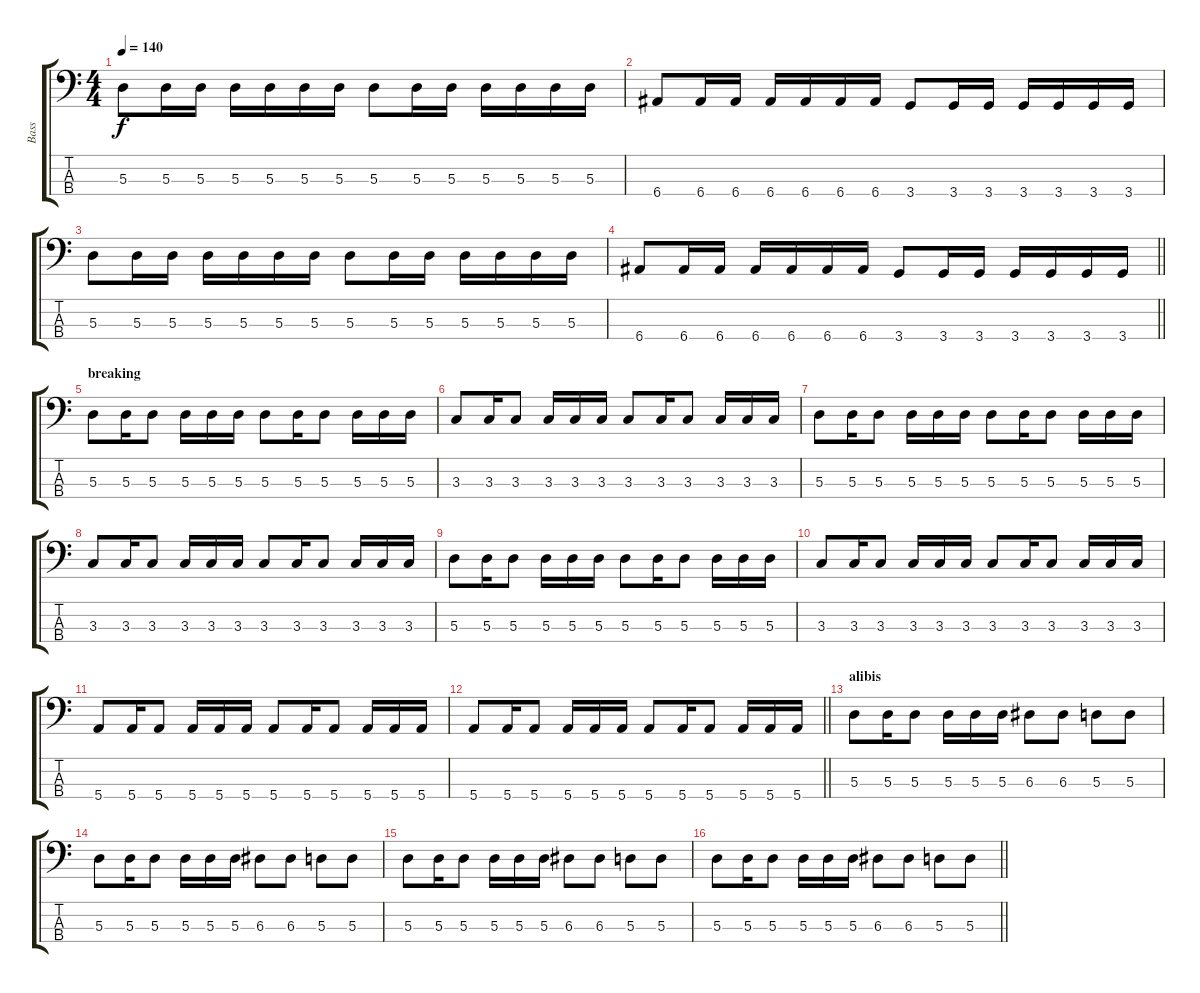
\track ("Bass" "Bass") {instrument electricbassfinger}
\staff {score tabs}
\tuning (G2 D2 A1 E1) {hide}
\ts (4 4)
\tempo 140
\clef f4
\ks c
5.3.8{dy f} 5.3.16 5.3.16 5.3.16 5.3.16 5.3.16 5.3.16 5.3.8 5.3.16 5.3.16 5.3.16 5.3.16 5.3.16 5.3.16 |
6.4.8 6.4.16 6.4.16 6.4.16 6.4.16 6.4.16 6.4.16 3.4.8 3.4.16 3.4.16 3.4.16 3.4.16 3.4.16 3.4.16 |
5.3.8 5.3.16 5.3.16 5.3.16 5.3.16 5.3.16 5.3.16 5.3.8 5.3.16 5.3.16 5.3.16 5.3.16 5.3.16 5.3.16 |
\barLineRight lightlight
6.4.8 6.4.16 6.4.16 6.4.16 6.4.16 6.4.16 6.4.16 3.4.8 3.4.16 3.4.16 3.4.16 3.4.16 3.4.16 3.4.16 |
\section ("" "breaking")
5.3.8 5.3.16 5.3.8 5.3.16 5.3.16 5.3.16 5.3.8 5.3.16 5.3.8 5.3.16 5.3.16 5.3.16 |
3.3.8 3.3.16 3.3.8 3.3.16 3.3.16 3.3.16 3.3.8 3.3.16 3.3.8 3.3.16 3.3.16 3.3.16 |
5.3.8 5.3.16 5.3.8 5.3.16 5.3.16 5.3.16 5.3.8 5.3.16 5.3.8 5.3.16 5.3.16 5.3.16 |
3.3.8 3.3.16 3.3.8 3.3.16 3.3.16 3.3.16 3.3.8 3.3.16 3.3.8 3.3.16 3.3.16 3.3.16 |
5.3.8 5.3.16 5.3.8 5.3.16 5.3.16 5.3.16 5.3.8 5.3.16 5.3.8 5.3.16 5.3.16 5.3.16 |
3.3.8 3.3.16 3.3.8 3.3.16 3.3.16 3.3.16 3.3.8 3.3.16 3.3.8 3.3.16 3.3.16 3.3.16 |
5.4.8 5.4.16 5.4.8 5.4.16 5.4.16 5.4.16 5.4.8 5.4.16 5.4.8 5.4.16 5.4.16 5.4.16 |
\barLineRight lightlight
5.4.8 5.4.16 5.4.8 5.4.16 5.4.16 5.4.16 5.4.8 5.4.16 5.4.8 5.4.16 5.4.16 5.4.16 |
\section ("" "alibis")
5.3.8 5.3.16 5.3.8 5.3.16 5.3.16 5.3.16 6.3.8 6.3.8 5.3.8 5.3.8 |
5.3.8 5.3.16 5.3.8 5.3.16 5.3.16 5.3.16 6.3.8 6.3.8 5.3.8 5.3.8 |
5.3.8 5.3.16 5.3.8 5.3.16 5.3.16 5.3.16 6.3.8 6.3.8 5.3.8 5.3.8 |
\barLineRight lightlight
5.3.8 5.3.16 5.3.8 5.3.16 5.3.16 5.3.16 6.3.8 6.3.8 5.3.8 5.3.8
